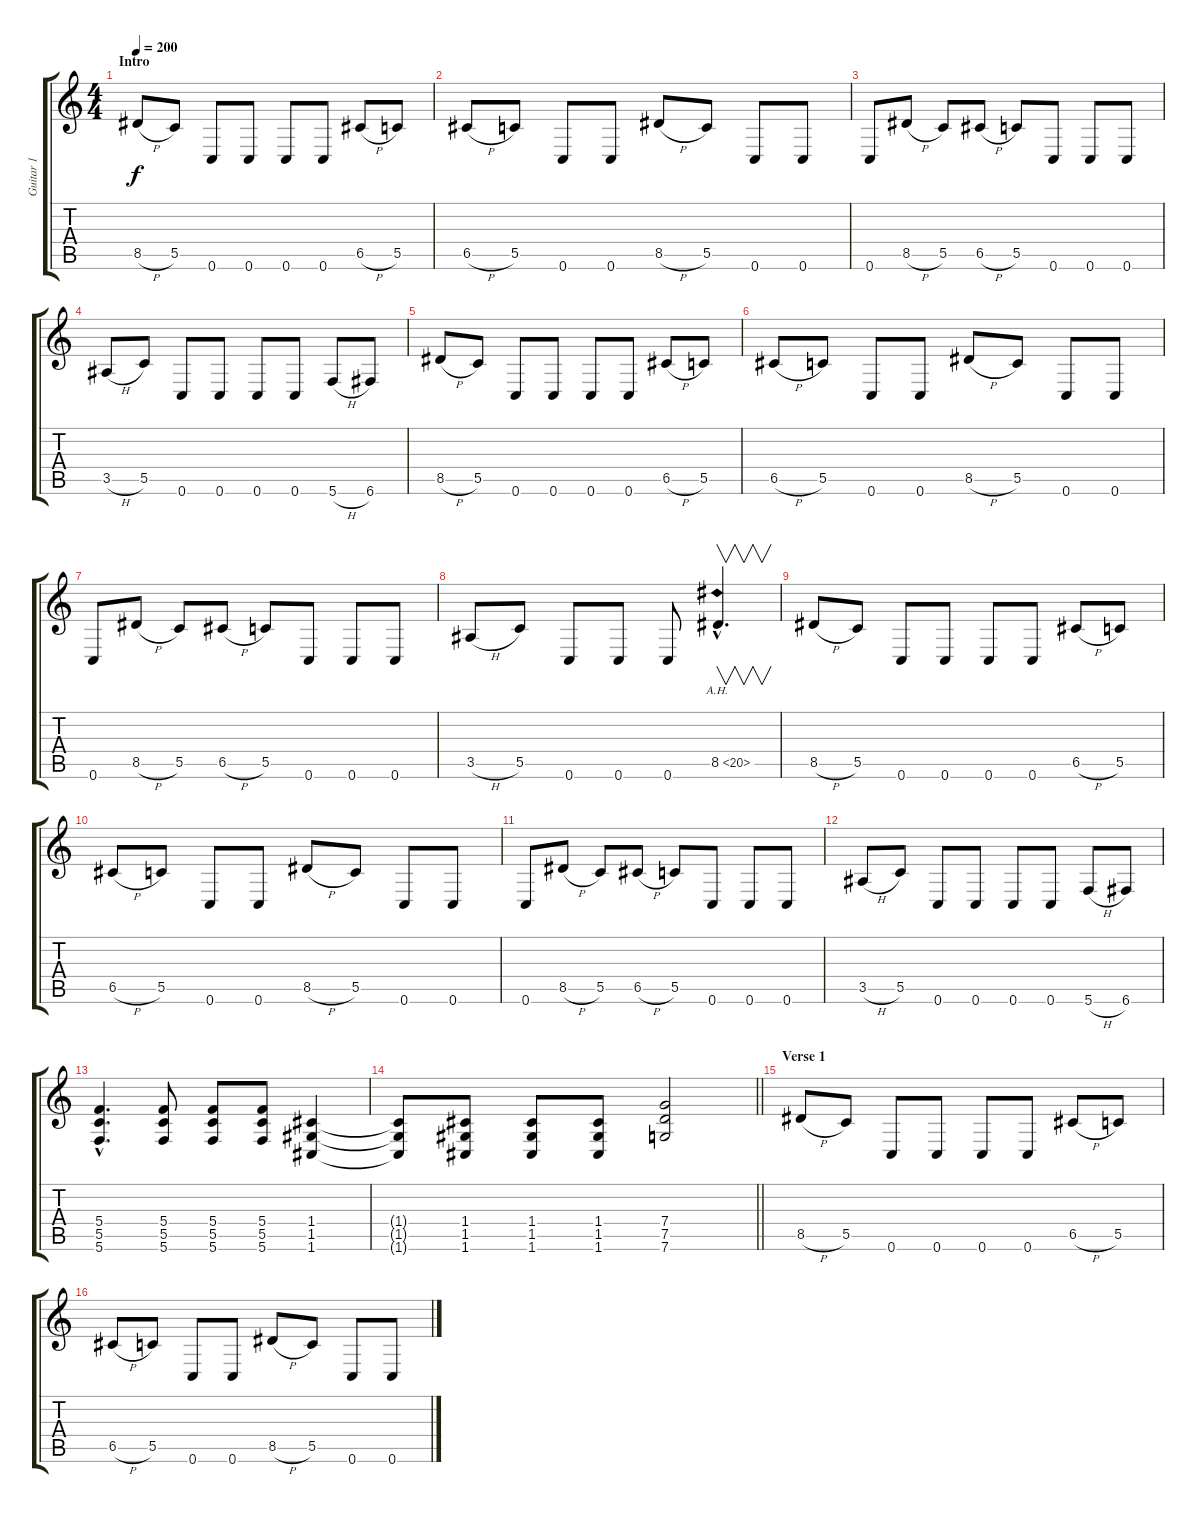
\track ("Guitar 1" "Guitar 1") {instrument distortionguitar}
\staff {score tabs}
\tuning (D4 A3 F3 C3 G2 C2) {hide}
\ts (4 4)
\section ("" "Intro")
\tempo 200
\clef g2
\ks c
8.5{h}.8{dy f instrument distortionguitar} 5.5.8 0.6.8 0.6.8 0.6.8 0.6.8 6.5{h}.8 5.5.8 |
6.5{h}.8 5.5.8 0.6.8 0.6.8 8.5{h}.8 5.5.8 0.6.8 0.6.8 |
0.6.8 8.5{h}.8 5.5.8 6.5{h}.8 5.5.8 0.6.8 0.6.8 0.6.8 |
3.5{h}.8 5.5.8 0.6.8 0.6.8 0.6.8 0.6.8 5.6{h}.8 6.6.8 |
8.5{h}.8 5.5.8 0.6.8 0.6.8 0.6.8 0.6.8 6.5{h}.8 5.5.8 |
6.5{h}.8 5.5.8 0.6.8 0.6.8 8.5{h}.8 5.5.8 0.6.8 0.6.8 |
0.6.8 8.5{h}.8 5.5.8 6.5{h}.8 5.5.8 0.6.8 0.6.8 0.6.8 |
3.5{h}.8 5.5.8 0.6.8 0.6.8 0.6.8 8.5{ah 12 hac}.4{v d} |
8.5{h}.8 5.5.8 0.6.8 0.6.8 0.6.8 0.6.8 6.5{h}.8 5.5.8 |
6.5{h}.8 5.5.8 0.6.8 0.6.8 8.5{h}.8 5.5.8 0.6.8 0.6.8 |
0.6.8 8.5{h}.8 5.5.8 6.5{h}.8 5.5.8 0.6.8 0.6.8 0.6.8 |
3.5{h}.8 5.5.8 0.6.8 0.6.8 0.6.8 0.6.8 5.6{h}.8 6.6.8 |
(5.4{hac} 5.5{hac} 5.6{hac}).4{d} (5.4 5.5 5.6).8 (5.4 5.5 5.6).8 (5.4 5.5 5.6).8 (1.4 1.5 1.6).4 |
\barLineRight lightlight
(1.4{t} 1.5{t} 1.6{t}).8 (1.4 1.5 1.6).8 (1.4 1.5 1.6).8 (1.4 1.5 1.6).8 (7.4 7.5 7.6).2 |
\section ("" "Verse 1")
8.5{h}.8 5.5.8 0.6.8 0.6.8 0.6.8 0.6.8 6.5{h}.8 5.5.8 |
6.5{h}.8 5.5.8 0.6.8 0.6.8 8.5{h}.8 5.5.8 0.6.8 0.6.8
